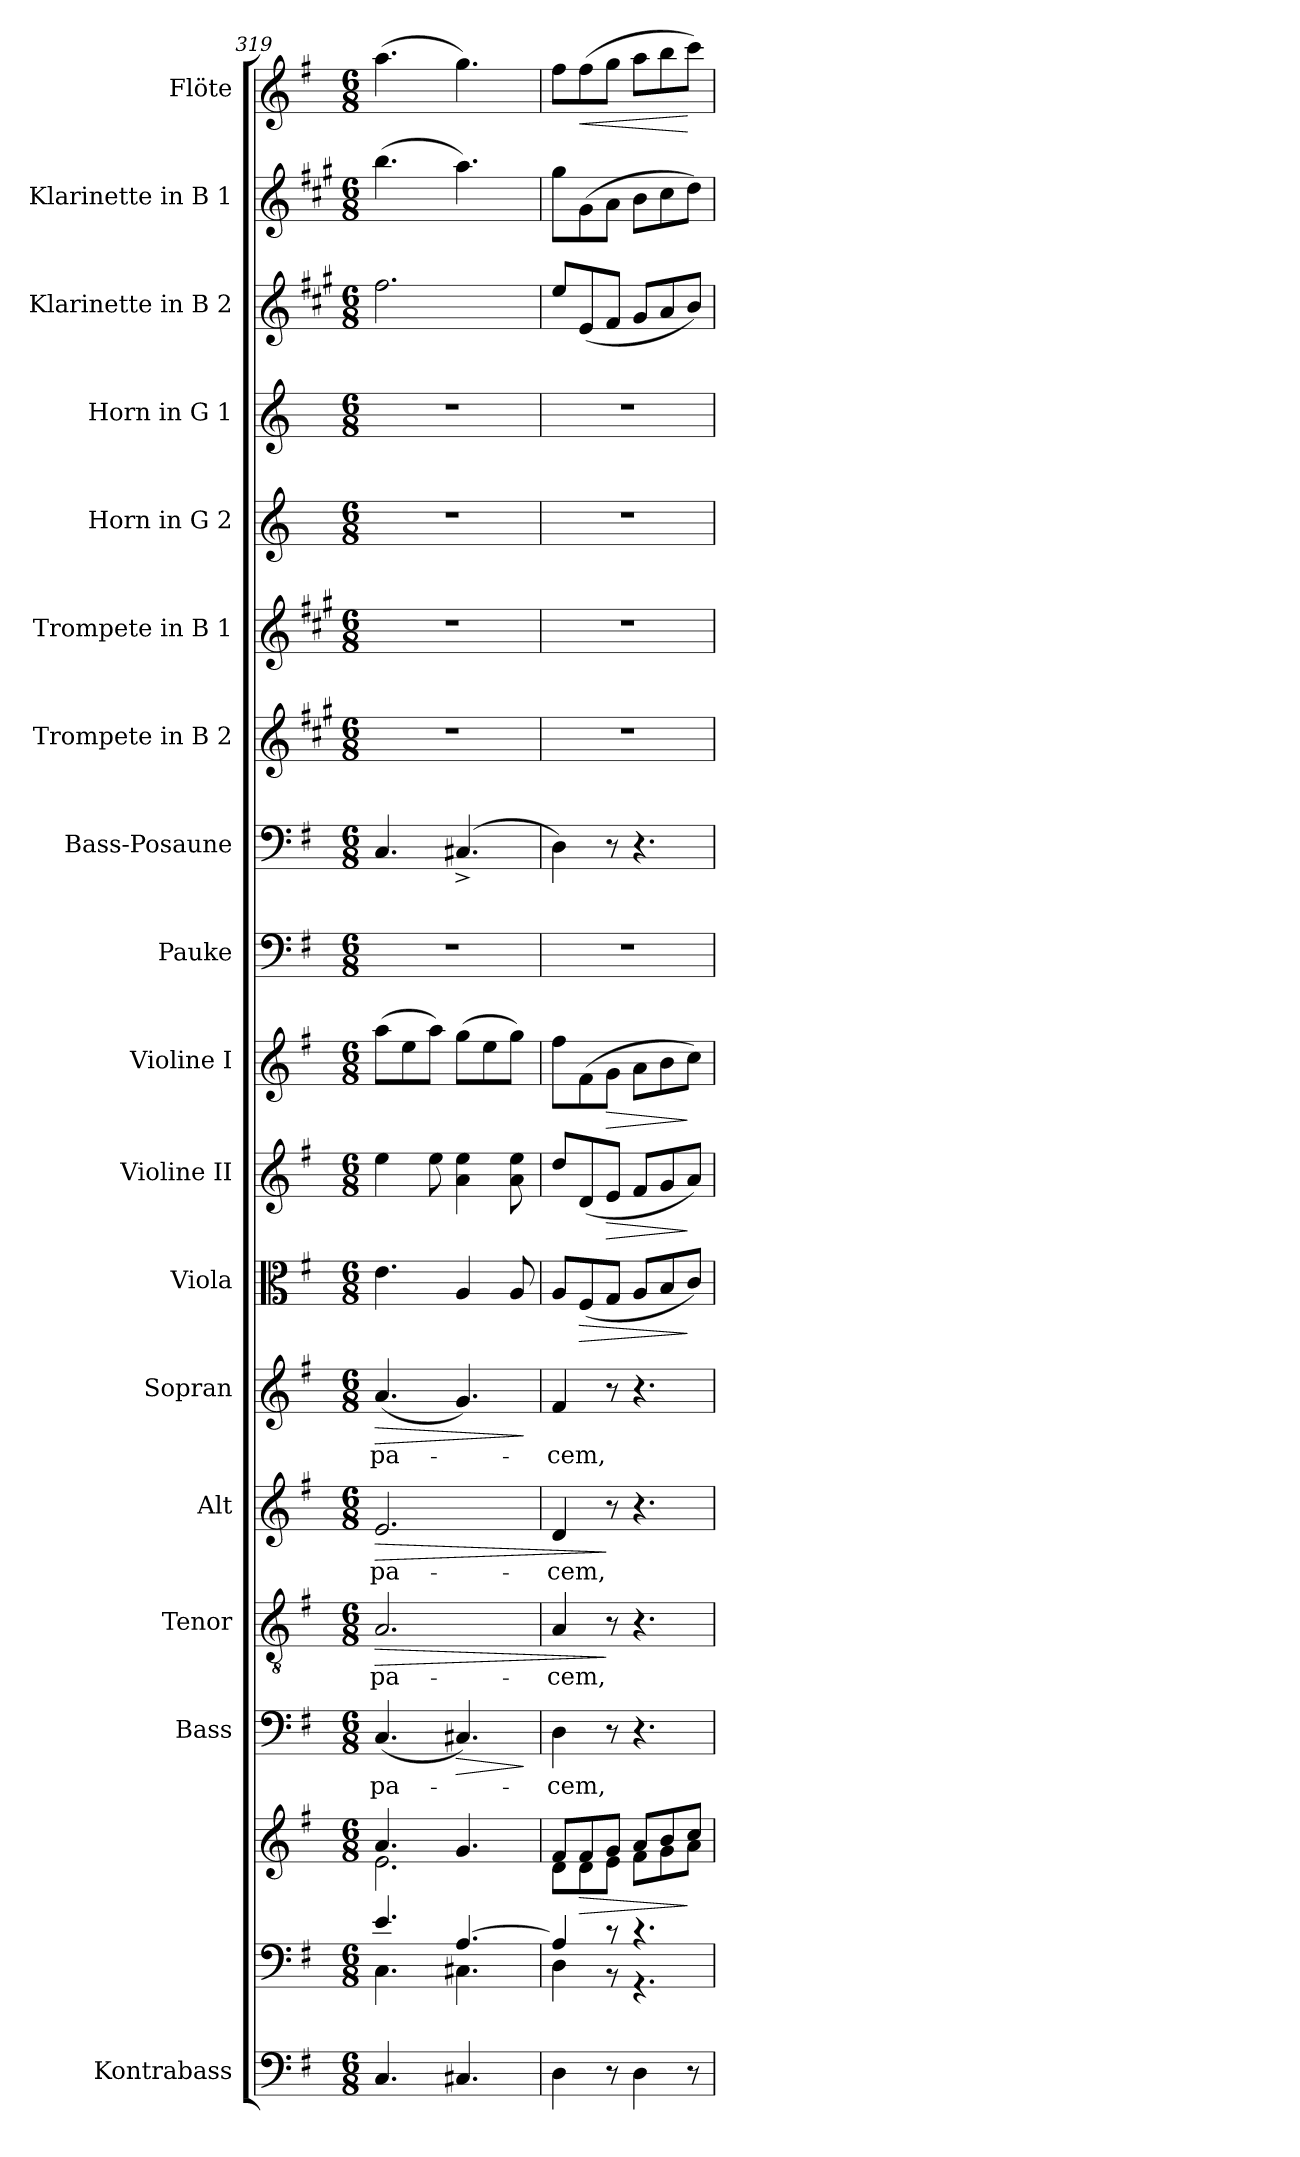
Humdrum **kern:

**kern	**kern	**kern	**dynam	**kern	**text	**dynam	**kern	**text	**dynam	**kern	**text	**dynam	**kern	**text	**dynam	**kern	**dynam	**kern	**dynam	**kern	**dynam	**kern	**kern	**kern	**kern	**kern	**kern	**kern	**kern	**kern	**dynam
*part18	*part17	*part17	*part17	*part16	*part16	*part16	*part15	*part15	*part15	*part14	*part14	*part14	*part13	*part13	*part13	*part12	*part12	*part11	*part11	*part10	*part10	*part9	*part8	*part7	*part6	*part5	*part4	*part3	*part2	*part1	*part1
*staff19	*staff18	*staff17	*staff17/18	*staff16	*staff16	*staff16	*staff15	*staff15	*staff15	*staff14	*staff14	*staff14	*staff13	*staff13	*staff13	*staff12	*staff12	*staff11	*staff11	*staff10	*staff10	*staff9	*staff8	*staff7	*staff6	*staff5	*staff4	*staff3	*staff2	*staff1	*staff1
*I"Kontrabass	*	*	*	*I"Bass	*	*	*I"Tenor	*	*	*I"Alt	*	*	*I"Sopran	*	*	*I"Viola	*	*I"Violine II	*	*I"Violine I	*	*I"Pauke	*I"Bass-Posaune	*I"Trompete in B 2	*I"Trompete in B 1	*I"Horn in G 2	*I"Horn in G 1	*I"Klarinette in B 2	*I"Klarinette in B 1	*I"Flöte	*
*I'Kb.	*	*	*	*I'B	*	*	*I'T	*	*	*I'A	*	*	*I'S	*	*	*I'Vla.	*	*I'Vl. II	*	*I'Vl. I	*	*I'Pk.	*I'B. Pos.	*	*	*I'Hrn. 2	*I'Hrn. 1	*	*	*I'Fl.	*
*clefF4	*clefF4	*clefG2	*	*clefF4	*	*	*clefGv2	*	*	*clefG2	*	*	*clefG2	*	*	*clefC3	*	*clefG2	*	*clefG2	*	*clefF4	*clefF4	*clefG2	*clefG2	*clefG2	*clefG2	*clefG2	*clefG2	*clefG2	*
*ITrd7c12	*	*	*	*	*	*	*	*	*	*	*	*	*	*	*	*	*	*	*	*	*	*	*	*ITrd1c2	*ITrd1c2	*ITrd3c5	*ITrd3c5	*ITrd1c2	*ITrd1c2	*	*
*k[f#]	*k[f#]	*k[f#]	*	*k[f#]	*	*	*k[f#]	*	*	*k[f#]	*	*	*k[f#]	*	*	*k[f#]	*	*k[f#]	*	*k[f#]	*	*k[f#]	*k[f#]	*k[f#]	*k[f#]	*k[f#]	*k[f#]	*k[f#]	*k[f#]	*k[f#]	*
*G:	*G:	*G:	*	*G:	*	*	*G:	*	*	*G:	*	*	*G:	*	*	*G:	*	*G:	*	*G:	*	*G:	*G:	*G:	*G:	*G:	*G:	*G:	*G:	*G:	*
*M6/8	*M6/8	*M6/8	*	*M6/8	*	*	*M6/8	*	*	*M6/8	*	*	*M6/8	*	*	*M6/8	*	*M6/8	*	*M6/8	*	*M6/8	*M6/8	*M6/8	*M6/8	*M6/8	*M6/8	*M6/8	*M6/8	*M6/8	*
=319	=319	=319	=319	=319	=319	=319	=319	=319	=319	=319	=319	=319	=319	=319	=319	=319	=319	=319	=319	=319	=319	=319	=319	=319	=319	=319	=319	=319	=319	=319	=319
*	*^	*^	*	*	*	*	*	*	*	*	*	*	*	*	*	*	*	*	*	*	*	*	*	*	*	*	*	*	*	*	*
!	!	!	!	!	!	!	!LO:LY:b	!	!	!LO:LY:b	!LO:HP:b	!	!LO:LY:b	!LO:HP:b	!	!LO:LY:b	!LO:HP:b	!	!	!	!	!	!	!	!	!	!	!	!	!	!	!	!
4.CC/	4.e/	4.C\	4.a/	2.e\	.	(<4.C/	pa-	.	2.A/	pa-	>	2.e/	pa-	>	(<4.a/	pa-	>	4.e\	.	4ee\	.	(>8aa\L	.	2.r	4.C/	2.r	2.r	2.r	2.r	2.ee\	(>4.aa\	(>4.aa\	.
.	.	.	.	.	.	.	.	.	.	.	.	.	.	.	.	.	.	.	.	.	.	8ee\	.	.	.	.	.	.	.	.	.	.	.
.	.	.	.	.	.	.	.	.	.	.	.	.	.	.	.	.	.	.	.	8ee\	.	8aa\J)	.	.	.	.	.	.	.	.	.	.	.
!	!	!	!	!	!	!	!	!LO:HP:b	!	!	!	!	!	!	!	!	!	!	!	!	!	!	!	!	!	!	!	!	!	!	!	!	!
4.CC#X/	[>4.A/	4.C#X\	4.g/	.	.	4.C#X/)	.	>	.	.	.	.	.	.	4.g/)	.	.	4A/	.	4a\ 4ee\	.	(>8gg\L	.	.	(4.C#X^</	.	.	.	.	.	4.gg\)	4.gg\)	.
.	.	.	.	.	.	.	.	.	.	.	.	.	.	.	.	.	.	.	.	.	.	8ee\	.	.	.	.	.	.	.	.	.	.	.
.	.	.	.	.	.	.	.	.	.	.	.	.	.	.	.	.	.	8A/	.	8a\ 8ee\	.	8gg\J)	.	.	.	.	.	.	.	.	.	.	.
*	*v	*v	*	*	*	*	*	*	*	*	*	*	*	*	*	*	*	*	*	*	*	*	*	*	*	*	*	*	*	*	*	*	*
*	*	*v	*v	*	*	*	*	*	*	*	*	*	*	*	*	*	*	*	*	*	*	*	*	*	*	*	*	*	*	*	*	*
.	.	.	.	.	.	]	.	.	.	.	.	.	.	.	]	.	.	.	.	.	.	.	.	.	.	.	.	.	.	.	.
!!LO:PB:g=z
=320	=320	=320	=320	=320	=320	=320	=320	=320	=320	=320	=320	=320	=320	=320	=320	=320	=320	=320	=320	=320	=320	=320	=320	=320	=320	=320	=320	=320	=320	=320	=320
*	*^	*^	*	*	*	*	*	*	*	*	*	*	*	*	*	*	*	*	*	*	*	*	*	*	*	*	*	*	*	*	*
!	!	!	!	!	!	!	!LO:LY:b	!	!	!LO:LY:b	!	!	!LO:LY:b	!	!	!LO:LY:b	!	!	!	!	!	!	!	!	!	!	!	!	!	!	!	!	!
4DD\	4A/]	4D\	8f#/L	8d\L	.	4D\	-cem,	.	4A/	-cem,	.	4d/	-cem,	.	4f#/	-cem,	.	8A/L	.	8dd/L	.	8ff#\L	.	2.r	4D\)	2.r	2.r	2.r	2.r	8dd/L	8ff#\L	8ff#\L	.
!	!	!	!	!	!LO:HP:b	!	!	!	!	!	!	!	!	!	!	!	!	!	!LO:HP:b	!	!	!	!	!	!	!	!	!	!	!	!	!	!LO:HP:b
.	.	.	8f#/	8d\	>	.	.	.	.	.	.	.	.	.	.	.	.	(<8F#/	>	(<8d/	.	(>8f#\	.	.	.	.	.	.	.	(<8d/	(>8f#\	(>8ff#\	<
!	!	!	!	!	!	!	!	!	!	!	!	!	!	!	!	!	!	!	!	!	!LO:HP:b	!	!LO:HP:b	!	!	!	!	!	!	!	!	!	!
8r	8r	8r	8g/J	8e\J	.	8r	.	.	8r	.	]	8r	.	]	8r	.	.	8G/J	.	8e/J	>	8g\J	>	.	8r	.	.	.	.	8e/J	8g\J	8gg\J	.
4DD\	4.r	4.r	8a/L	8f#\L	.	4.r	.	.	4.r	.	.	4.r	.	.	4.r	.	.	8A/L	.	8f#/L	.	8a\L	.	.	4.r	.	.	.	.	8f#/L	8a\L	8aa\L	.
.	.	.	8b/	8g\	.	.	.	.	.	.	.	.	.	.	.	.	.	8B/	.	8g/	.	8b\	.	.	.	.	.	.	.	8g/	8b\	8bb\	.
8r	.	.	8cc/J	8a\J	]	.	.	.	.	.	.	.	.	.	.	.	.	8c/J)	]	8a/J)	]	8cc\J)	]	.	.	.	.	.	.	8a/J)	8cc\J)	8ccc\J)	[
*	*v	*v	*	*	*	*	*	*	*	*	*	*	*	*	*	*	*	*	*	*	*	*	*	*	*	*	*	*	*	*	*	*	*
*	*	*v	*v	*	*	*	*	*	*	*	*	*	*	*	*	*	*	*	*	*	*	*	*	*	*	*	*	*	*	*	*	*
=	=	=	=	=	=	=	=	=	=	=	=	=	=	=	=	=	=	=	=	=	=	=	=	=	=	=	=	=	=	=	=
*-	*-	*-	*-	*-	*-	*-	*-	*-	*-	*-	*-	*-	*-	*-	*-	*-	*-	*-	*-	*-	*-	*-	*-	*-	*-	*-	*-	*-	*-	*-	*-
